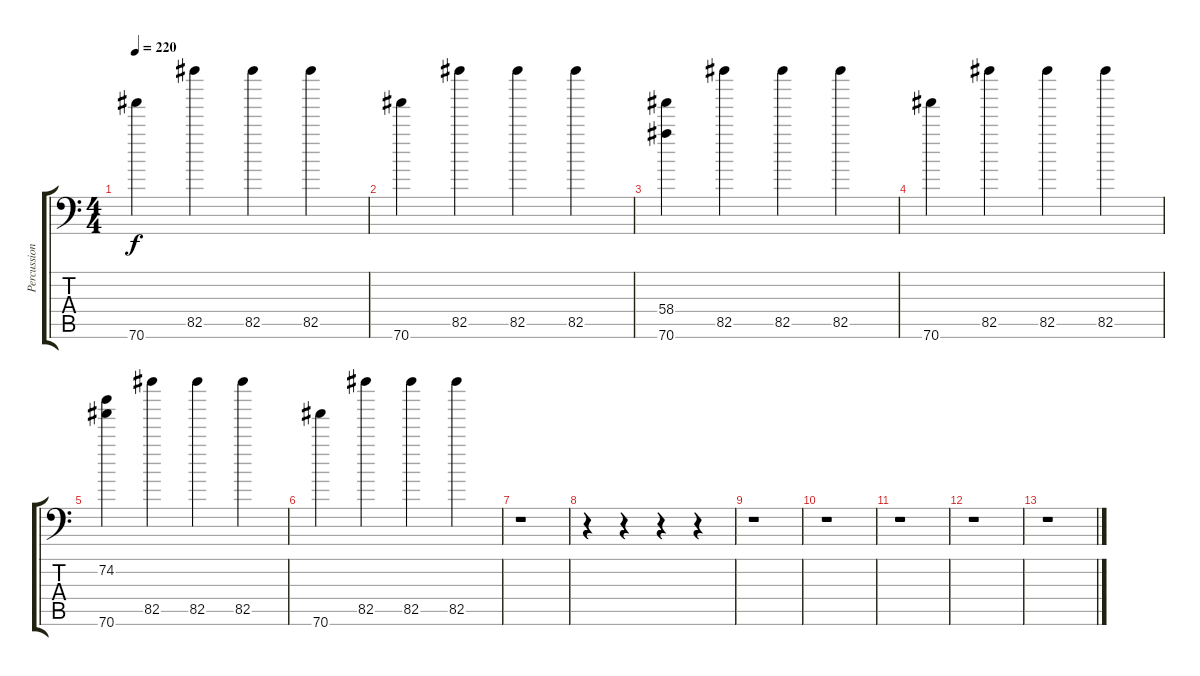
\track ("Percussion" "Percussion") {instrument acousticgrandpiano}
\staff {score tabs}
\tuning (C-1 C-1 C-1 C-1 C-1 C-1) {hide}
\ts (4 4)
\tempo 220
\clef f4
\ks c
70.6.4{dy f} 82.5.4 82.5.4 82.5.4 |
70.6.4 82.5.4 82.5.4 82.5.4 |
(58.4 70.6).4 82.5.4 82.5.4 82.5.4 |
70.6.4 82.5.4 82.5.4 82.5.4 |
(74.2 70.6).4 82.5.4 82.5.4 82.5.4 |
70.6.4 82.5.4 82.5.4 82.5.4 |
r.1 |
r.4 r.4 r.4 r.4 |
r.1 |
r.1 |
r.1 |
r.1 |
r.1
